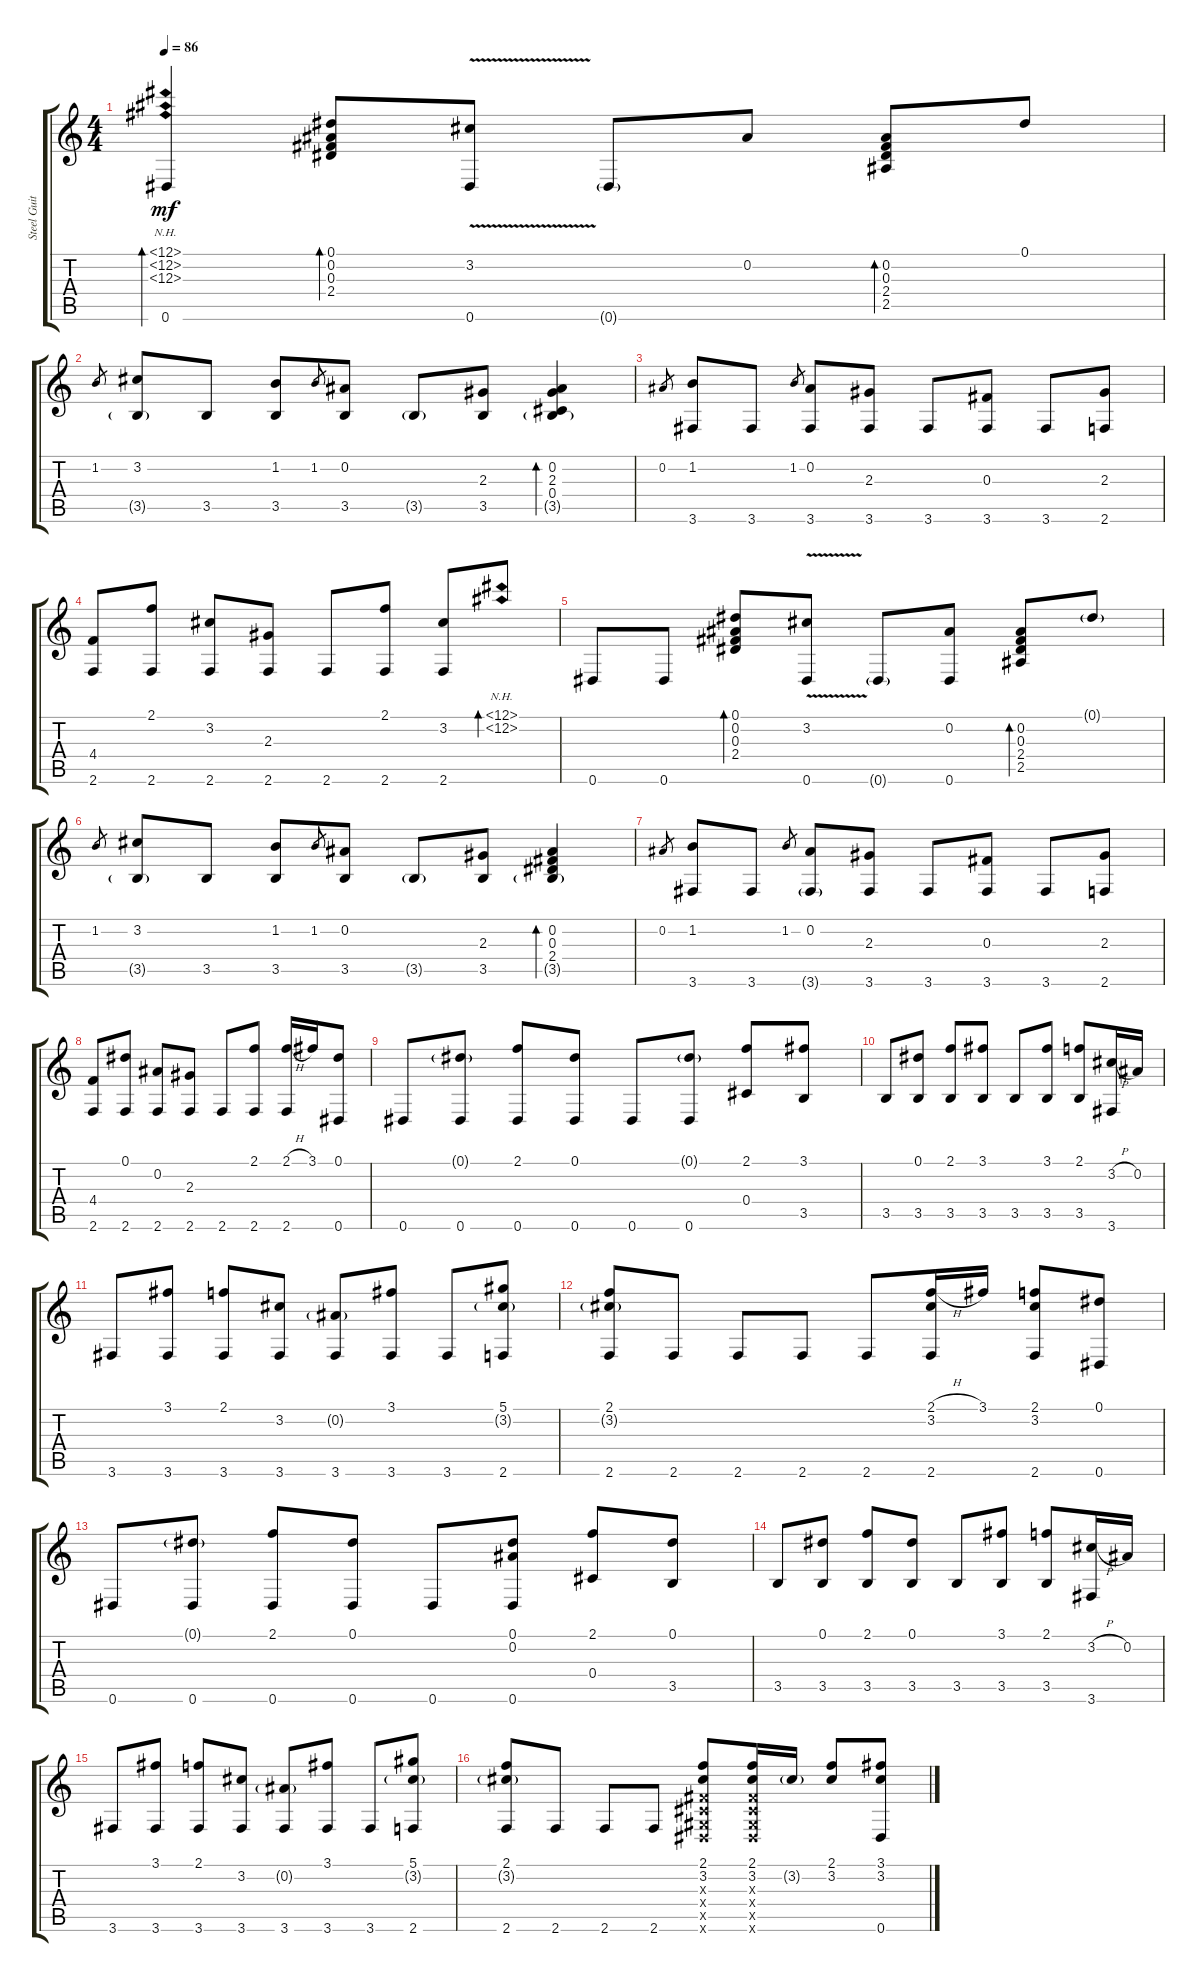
\track ("Steel Guitar" "Steel Guit") {instrument acousticguitarsteel}
\staff {score tabs}
\tuning (Eb4 Bb3 Gb3 Db3 Ab2 Eb2) {hide}
\ts (4 4)
\tempo 86
\clef g2
\ks c
(12.1{nh} 12.2{nh} 12.3{nh} 0.6).4{bd 120 dy mf} (0.1 0.2 0.3 2.4).8{bd 60} (3.2{v} 0.6).8 0.6{g}.8 0.2.8 (0.2 0.3 2.4 2.5).8{bd 60} 0.1.8 |
1.2.8{gr} (3.2 3.5{g}).8 3.5.8 (1.2 3.5).8 1.2.8{gr} (0.2 3.5).8 3.5{g}.8 (2.3 3.5).8 (0.2 2.3 0.4 3.5{g}).4{bd 120} |
0.2.8{gr} (1.2 3.6).8 3.6.8 1.2.8{gr} (0.2 3.6).8 (2.3 3.6).8 3.6.8 (0.3 3.6).8 3.6.8 (2.3 2.6).8 |
(4.4 2.6).8 (2.1 2.6).8 (3.2 2.6).8 (2.3 2.6).8 2.6.8 (2.1 2.6).8 (3.2 2.6).8 (12.1{nh} 12.2{nh}).8{bd 120} |
0.6.8 0.6.8 (0.1 0.2 0.3 2.4).8{bd 60} (3.2{v} 0.6).8 0.6{g}.8 (0.2 0.6).8 (0.2 0.3 2.4 2.5).8{bd 60} 0.1{g}.8 |
1.2.8{gr} (3.2 3.5{g}).8 3.5.8 (1.2 3.5).8 1.2.8{gr} (0.2 3.5).8 3.5{g}.8 (2.3 3.5).8 (0.2 0.3 2.4 3.5{g}).4{bd 60} |
0.2.8{gr} (1.2 3.6).8 3.6.8 1.2.8{gr} (0.2 3.6{g}).8 (2.3 3.6).8 3.6.8 (0.3 3.6).8 3.6.8 (2.3 2.6).8 |
(4.4 2.6).8 (0.1 2.6).8 (0.2 2.6).8 (2.3 2.6).8 2.6.8 (2.1 2.6).8 (2.1{h} 2.6).16 3.1.16 (0.1 0.6).8 |
0.6.8 (0.1{g} 0.6).8 (2.1 0.6).8 (0.1 0.6).8 0.6.8 (0.1{g} 0.6).8 (2.1 0.4).8 (3.1 3.5).8 |
3.5.8 (0.1 3.5).8 (2.1 3.5).8 (3.1 3.5).8 3.5.8 (3.1 3.5).8 (2.1 3.5).8 (3.2{h} 3.6).16 0.2.16 |
3.6.8 (3.1 3.6).8 (2.1 3.6).8 (3.2 3.6).8 (0.2{g} 3.6).8 (3.1 3.6).8 3.6.8 (5.1 3.2{g} 2.6).8 |
(2.1 3.2{g} 2.6).8 2.6.8 2.6.8 2.6.8 2.6.8 (2.1{h} 3.2 2.6).16 3.1.16 (2.1 3.2 2.6).8 (0.1 0.6).8 |
0.6.8 (0.1{g} 0.6).8 (2.1 0.6).8 (0.1 0.6).8 0.6.8 (0.1 0.2 0.6).8 (2.1 0.4).8 (0.1 3.5).8 |
3.5.8 (0.1 3.5).8 (2.1 3.5).8 (0.1 3.5).8 3.5.8 (3.1 3.5).8 (2.1 3.5).8 (3.2{h} 3.6).16 0.2.16 |
3.6.8 (3.1 3.6).8 (2.1 3.6).8 (3.2 3.6).8 (0.2{g} 3.6).8 (3.1 3.6).8 3.6.8 (5.1 3.2{g} 2.6).8 |
(2.1 3.2{g} 2.6).8 2.6.8 2.6.8 2.6.8 (2.1 3.2 0.3{x} 0.4{x} 0.5{x} 0.6{x}).8 (2.1 3.2 0.3{x} 0.4{x} 0.5{x} 0.6{x}).16 3.2{g}.16 (2.1 3.2).8 (3.1 3.2 0.6).8
